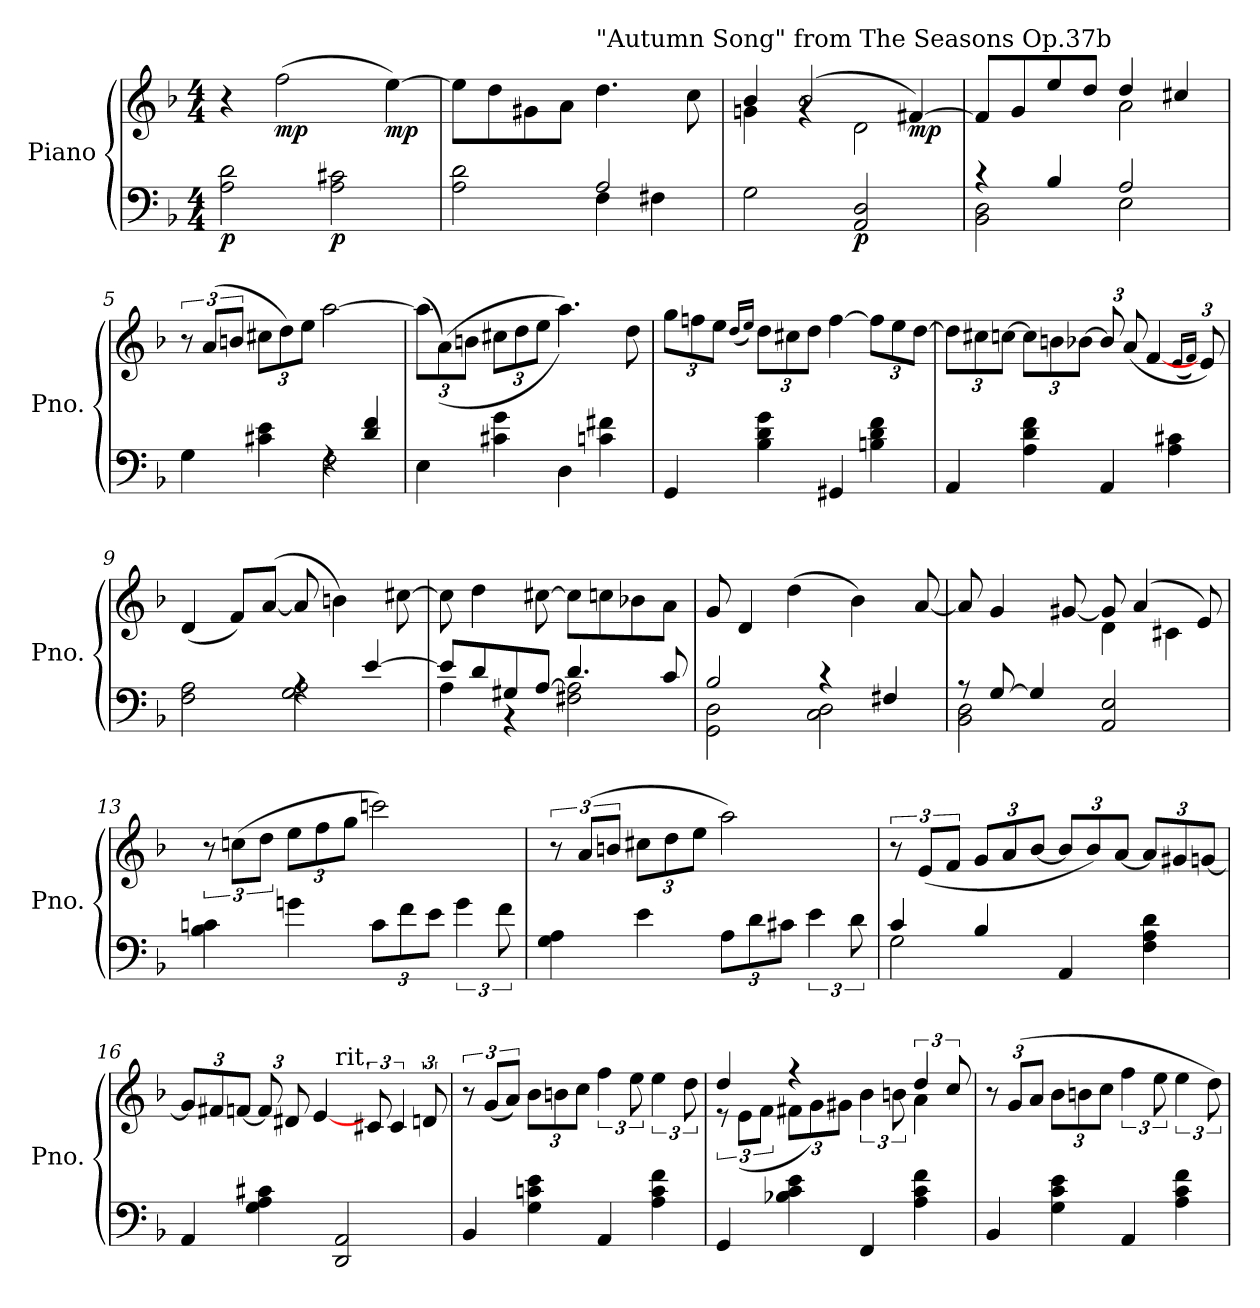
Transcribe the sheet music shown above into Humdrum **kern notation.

**kern	**kern	**dynam
*part1	*part1	*part1
*staff2	*staff1	*staff1/2
*I"Piano	*	*
*I'Pno.	*	*
*clefF4	*clefG2	*
*k[b-]	*k[b-]	*
*M4/4	*M4/4	*
*MM58	*MM58	*
=1	=1	=1
!	!	!LO:DY:b=2
2A\ 2d\	4r	p
!	!	!LO:DY:b
.	(2ff\	mp
!	!	!LO:DY:b=2
2A\ 2c#X\	.	p
!	!	!LO:DY:b
.	[4ee\)	mp
=2	=2	=2
*^	*	*
2A\ 2d\	2ryy	8ee\L]	.
.	.	8dd\	.
.	.	8g#X\	.
.	.	8a\J	.
!	!	!LO:TX:a:t="Autumn Song" from The Seasons Op.37b	!
2A/	4F\	4.dd\	.
.	4F#X\	.	.
.	.	8cc\	.
*v	*v	*	*
=3	=3	=3
*	*^	*
2G\	4b-/	4gn\	.
.	(2b-/	4rg	.
!	!	!	!LO:DY:b=2
2AA/ 2D/	.	2d\	p
!	!	!	!LO:DY:b
.	[4f#X/)	.	mp
=4	=4	=4	=4
*^	*	*	*
4r	2BB-\ 2D\	8f#/L]	2ryy	.
.	.	8g/	.	.
4B-/	.	8ee/	.	.
.	.	8dd/J	.	.
2A/	2E\	4dd/	2a\	.
.	.	4cc#X/	.	.
*	*	*v	*v	*
=5	=5	=5	=5
4G\	2ryy	12r	.
.	.	(12a/L	.
.	.	12bn/J	.
*	*	*Xbrackettup	*
4c#X\ 4e\	.	12cc#X\L	.
.	.	12dd\)	.
.	.	12ee\J	.
4rF	2F\	[2aa\	.
4d/ 4f/	.	.	.
*v	*v	*	*
!!LO:LB:g=z
=6	=6	=6
4E\	(12aa\L]	.
.	((12a\)	.
.	12bn\J	.
4c#X\ 4g\	12cc#X\L	.
.	12dd\	.
.	12ee\J	.
4D\	4.aa\))	.
4cn\ 4f#X\	.	.
.	8dd\	.
=7	=7	=7
4GG/	12gg\L	.
.	12ffn\	.
.	12ee\J	.
.	(16qdd/LL	.
.	16qee/JJ)	.
4B-\ 4d\ 4g\	12dd\L	.
.	12cc#X\	.
.	12dd\J	.
4GG#X/	[4ff\	.
4Bn\ 4d\ 4f\	12ff\L]	.
.	12ee\	.
.	[12dd\J	.
=8	=8	=8
4AA/	12dd\L]	.
.	12cc#X\	.
.	[12ccn\J	.
4A\ 4d\ 4f\	12cc\L]	.
.	12bn\	.
.	[12b-X\J	.
*	*MM50	*
4AA/	12b-/L]	.
.	(12a/	.
.	[4f/	.
4A\ 4c#X\	.	.
.	(16qe/LL	.
.	16qf/JJ)	.
.	12e/)	.
!!LO:LB:g=z
=9	=9	=9
*^	*	*
2F\ 2A\	2ryy	(4d/	.
.	.	8f/L)	.
*	*	*MM58	*
.	.	([8a/J	.
4rA	2G\ 2A\	8a/]	.
.	.	4bn\)	.
[4e/	.	.	.
.	.	[8cc#X\	.
=10	=10	=10	=10
8e/L]	4A\	8cc#\]	.
8d/	.	4dd\	.
8G#X/	4r	.	.
[8A/J	.	[8cc#X\	.
4.d/	2F#X\ 2A\]	8cc#\L]	.
.	.	8ccn\	.
.	.	8b-X\	.
8c/	.	8a\J	.
=11	=11	=11	=11
2B-:/	2GG\ 2D\	8g/	.
.	.	4d/	.
.	.	(4dd\	.
4r	2C\ 2D\	.	.
.	.	4b-\)	.
4F#X/	.	.	.
.	.	[8a/	.
!!LO:LB:g=z
=12	=12	=12	=12
*	*	*^	*
8r	2BB-\ 2D\	8a/]	2ryy	.
[8G/	.	4g/	.	.
4G/]	.	.	.	.
.	.	[8g#X/	.	.
2AA/ 2E/	2ryy	8g#/]	4d\	.
.	.	(4a/	.	.
.	.	.	4c#X\	.
.	.	8e/)	.	.
*v	*v	*	*	*
*	*v	*v	*
=13	=13	=13
*	*brackettup	*
4B-\ 4cn\	12r	.
.	(12ccn\L	.
.	12dd\J	.
*	*Xbrackettup	*
4gn\	12ee\L	.
.	12ff\	.
.	12gg\J	.
*Xbrackettup	*	*
12c\L	2cccn\)	.
12f\	.	.
12e\J	.	.
*brackettup	*	*
6g\	.	.
12f\	.	.
=14	=14	=14
*	*brackettup	*
4G\ 4A\	12r	.
.	(12a/L	.
.	12bn/J	.
*	*Xbrackettup	*
4e\	12cc#X\L	.
.	12dd\	.
.	12ee\J	.
*Xbrackettup	*	*
12A\L	2aa\)	.
12d\	.	.
12c#X\J	.	.
*brackettup	*	*
6e\	.	.
12d\	.	.
!!LO:PB:g=z
=15	=15	=15
*^	*	*
*	*	*brackettup	*
*v	*v	*	*
*	*MM58	*
*^	*	*
4c/	2G\	12r	.
.	.	(12e/L	.
.	.	12f/J	.
*	*	*Xbrackettup	*
4B-/	.	12g/L	.
.	.	12a/	.
.	.	[12b-/J	.
4AA/	2ryy	12b-/L]	.
.	.	12b-/)	.
.	.	[12a/J	.
4F\ 4A\ 4d\	.	12a/L]	.
.	.	12g#X/	.
.	.	[12gn/J	.
*v	*v	*	*
=16	=16	=16
*	*^	*
4AA/	12g/L]	2ryy	.
.	12f#X/	.	.
.	[12fn/J	.	.
4G\ 4A\ 4c#X\	12f/L]	.	.
.	12d#X/	.	.
.	[4e/	.	.
*	*MM50	*	*
!	!	!LO:TX:a:t=rit.	!
2DD/ 2AA/	.	2ryy	.
*	*brackettup	*	*
.	12c#X/	.	.
.	6c#/	.	.
.	12dn/	.	.
*	*v	*v	*
!!LO:LB:g=z
=17	=17	=17
*	*MM58	*
*	*^	*
!	!LO:TX:a:t=a tempo	!	!
*	*v	*v	*
4BB-/	12r	.
.	(12g/L	.
.	12a/J)	.
*	*Xbrackettup	*
4G\ 4cn\ 4e\	12b-\L	.
.	12bn\	.
.	12cc\J	.
*	*brackettup	*
4AA/	6ff\	.
.	12ee\	.
*	*MM50	*
4A\ 4c\ 4f\	6ee\	.
.	12dd\	.
=18	=18	=18
*	*^	*
4GG/	4dd/	12r	.
.	.	(12e\L	.
.	.	12f\J	.
*	*	*Xbrackettup	*
*	*MM58	*	*
4B-X\ 4c\ 4e\	4r	12f#X\L	.
.	.	12g\)	.
.	.	12g#X\J	.
*	*brackettup	*	*
4FF/	6b-\	4ryy	.
.	12bn\	.	.
4A\ 4c\ 4f\	6dd/	4a\	.
.	12cc/	.	.
*	*v	*v	*
!!LO:LB:g=z
=19	=19	=19
4BB-/	12r	.
.	(12g/L	.
.	12a/J	.
*	*Xbrackettup	*
4G\ 4c\ 4e\	12b-\L	.
.	12bn\	.
.	12cc\J	.
*	*brackettup	*
4AA/	6ff\	.
.	12ee\	.
*	*MM50	*
4A\ 4c\ 4f\	6ee\	.
.	12dd\)	.
=	=	=
*-	*-	*-
